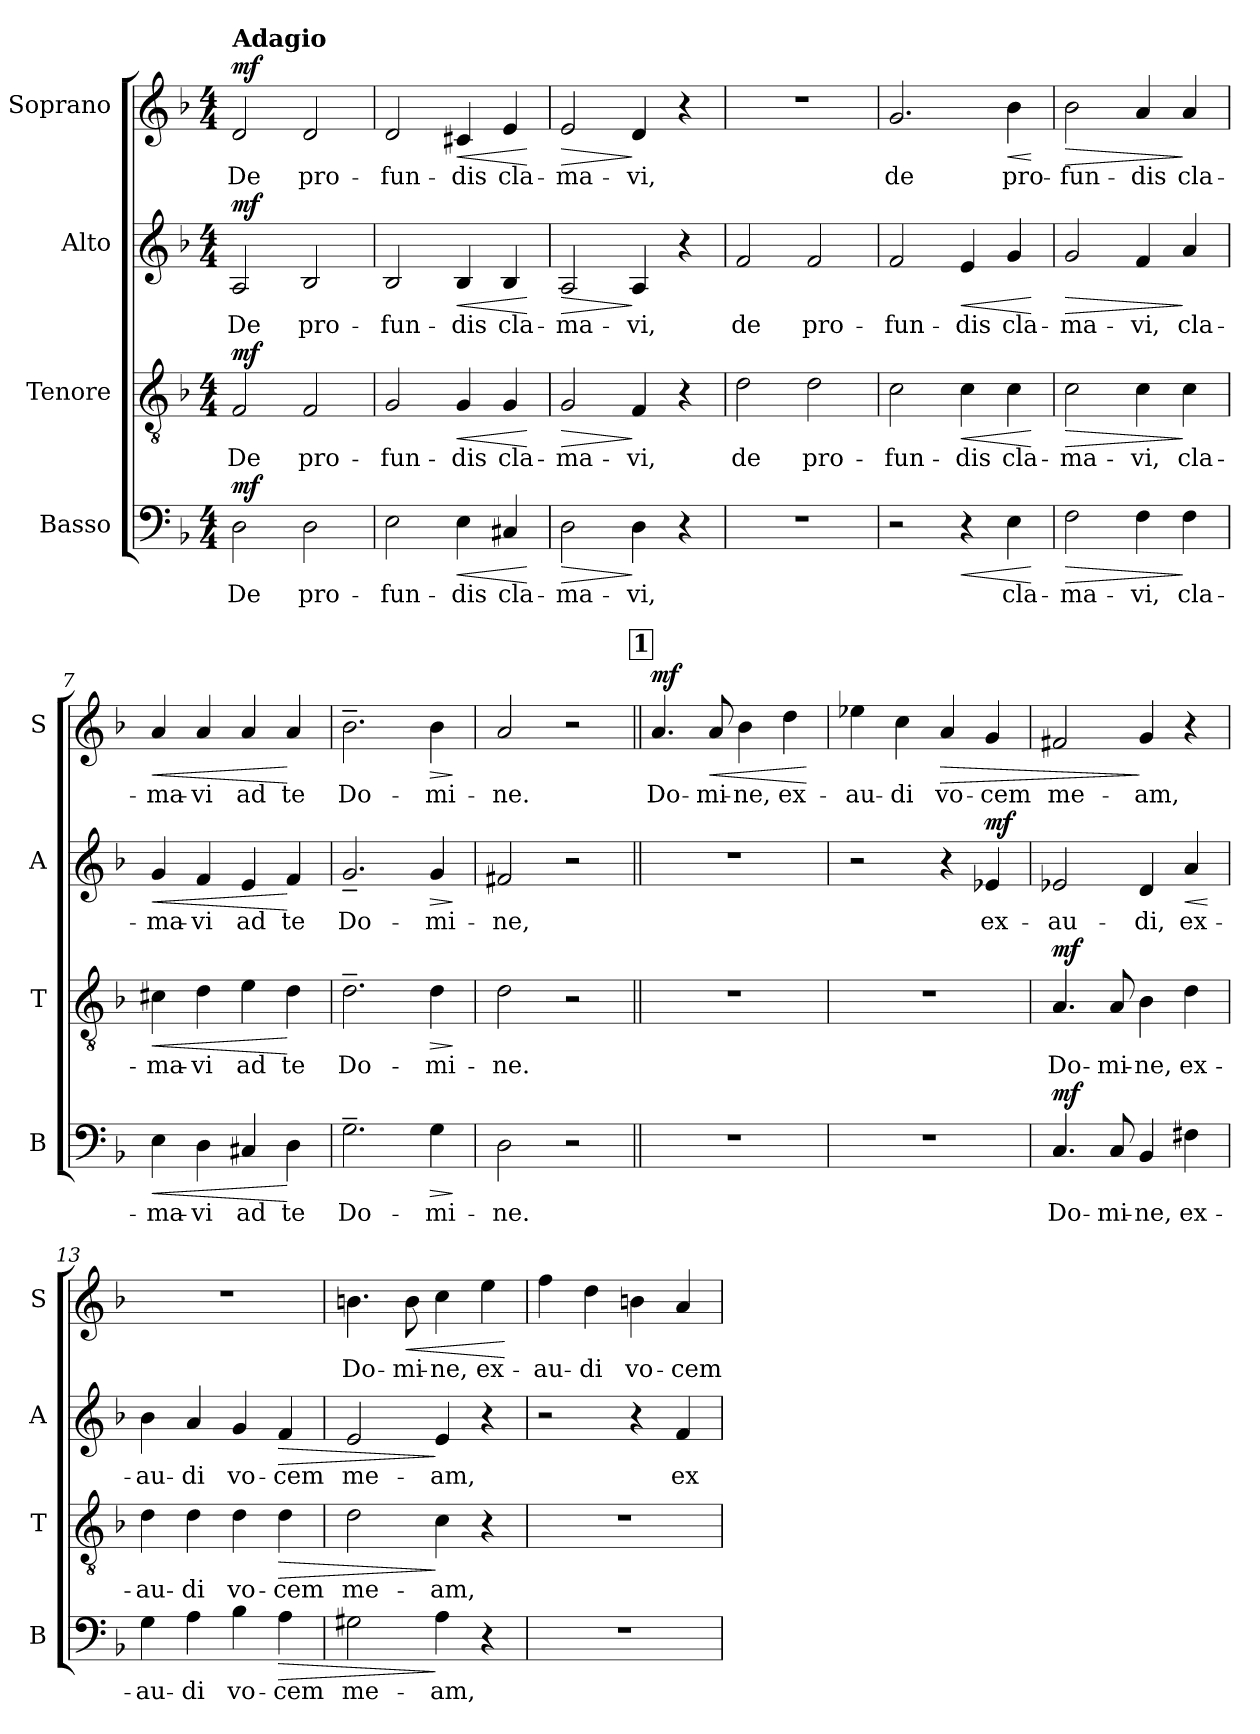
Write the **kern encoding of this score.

**kern	**text	**dynam	**kern	**text	**dynam	**kern	**text	**dynam	**kern	**text	**dynam
*part4	*part4	*part4	*part3	*part3	*part3	*part2	*part2	*part2	*part1	*part1	*part1
*staff4	*staff4	*staff4	*staff3	*staff3	*staff3	*staff2	*staff2	*staff2	*staff1	*staff1	*staff1
*I"Basso	*	*	*I"Tenore	*	*	*I"Alto	*	*	*I"Soprano	*	*
*I'B	*	*	*I'T	*	*	*I'A	*	*	*I'S	*	*
*clefF4	*	*	*clefGv2	*	*	*clefG2	*	*	*clefG2	*	*
*k[b-]	*	*	*k[b-]	*	*	*k[b-]	*	*	*k[b-]	*	*
*d:	*	*	*d:	*	*	*d:	*	*	*d:	*	*
*M4/4	*	*	*M4/4	*	*	*M4/4	*	*	*M4/4	*	*
=1	=1	=1	=1	=1	=1	=1	=1	=1	=1	=1	=1
!	!	!	!	!	!	!	!	!	!LO:TX:a:B:t=Adagio	!	!
!	!LO:LY:b	!LO:DY:a	!	!LO:LY:b	!LO:DY:a	!	!LO:LY:b	!LO:DY:a	!	!LO:LY:b	!LO:DY:a
2D\	De	mf	2F/	De	mf	2A/	De	mf	2d/	De	mf
!	!LO:LY:b	!	!	!LO:LY:b	!	!	!LO:LY:b	!	!	!LO:LY:b	!
2D\	pro-	.	2F/	pro-	.	2B-/	pro-	.	2d/	pro-	.
=2	=2	=2	=2	=2	=2	=2	=2	=2	=2	=2	=2
!	!LO:LY:b	!	!	!LO:LY:b	!	!	!LO:LY:b	!	!	!LO:LY:b	!
2E\	-fun-	.	2G/	-fun-	.	2B-/	-fun-	.	2d/	-fun-	.
!	!LO:LY:b	!LO:HP:b	!	!LO:LY:b	!LO:HP:b	!	!LO:LY:b	!LO:HP:b	!	!LO:LY:b	!LO:HP:b
4E\	-dis	<	4G/	-dis	<	4B-/	-dis	<	4c#X/	-dis	<
!	!LO:LY:b	!	!	!LO:LY:b	!	!	!LO:LY:b	!	!	!LO:LY:b	!
4C#X/	cla-	.	4G/	cla-	.	4B-/	cla-	.	4e/	cla-	.
.	.	[	.	.	[	.	.	[	.	.	[
=3	=3	=3	=3	=3	=3	=3	=3	=3	=3	=3	=3
!	!LO:LY:b	!LO:HP:b	!	!LO:LY:b	!LO:HP:b	!	!LO:LY:b	!LO:HP:b	!	!LO:LY:b	!LO:HP:b
2D\	-ma-	>	2G/	-ma-	>	2A/	-ma-	>	2e/	-ma-	>
!	!LO:LY:b	!	!	!LO:LY:b	!	!	!LO:LY:b	!	!	!LO:LY:b	!
4D\	-vi,	]	4F/	-vi,	]	4A/	-vi,	]	4d/	-vi,	]
4r	.	.	4r	.	.	4r	.	.	4r	.	.
=4	=4	=4	=4	=4	=4	=4	=4	=4	=4	=4	=4
!	!	!	!	!LO:LY:b	!	!	!LO:LY:b	!	!	!	!
1r	.	.	2d\	de	.	2f/	de	.	1r	.	.
!	!	!	!	!LO:LY:b	!	!	!LO:LY:b	!	!	!	!
.	.	.	2d\	pro-	.	2f/	pro-	.	.	.	.
=5	=5	=5	=5	=5	=5	=5	=5	=5	=5	=5	=5
!	!	!	!	!LO:LY:b	!	!	!LO:LY:b	!	!	!LO:LY:b	!
2r	.	.	2c\	-fun-	.	2f/	-fun-	.	2.g/	de	.
!	!	!LO:HP:b	!	!LO:LY:b	!LO:HP:b	!	!LO:LY:b	!LO:HP:b	!	!	!
4r	.	<	4c\	-dis	<	4e/	-dis	<	.	.	.
!	!LO:LY:b	!	!	!LO:LY:b	!	!	!LO:LY:b	!	!	!LO:LY:b	!LO:HP:b
4E\	cla-	.	4c\	cla-	.	4g/	cla-	.	4b-\	pro-	<
.	.	[	.	.	[	.	.	[	.	.	[
=6	=6	=6	=6	=6	=6	=6	=6	=6	=6	=6	=6
!	!LO:LY:b	!LO:HP:b	!	!LO:LY:b	!LO:HP:b	!	!LO:LY:b	!LO:HP:b	!	!LO:LY:b	!LO:HP:b
2F\	-ma-	>	2c\	-ma-	>	2g/	-ma-	>	2b-\	-fun-	>
!	!LO:LY:b	!	!	!LO:LY:b	!	!	!LO:LY:b	!	!	!LO:LY:b	!
4F\	-vi,	.	4c\	-vi,	.	4f/	-vi,	.	4a/	-dis	.
!	!LO:LY:b	!	!	!LO:LY:b	!	!	!LO:LY:b	!	!	!LO:LY:b	!
4F\	cla-	]	4c\	cla-	]	4a/	cla-	]	4a/	cla-	]
=7	=7	=7	=7	=7	=7	=7	=7	=7	=7	=7	=7
!	!LO:LY:b	!LO:HP:b	!	!LO:LY:b	!LO:HP:b	!	!LO:LY:b	!LO:HP:b	!	!LO:LY:b	!LO:HP:b
4E\	-ma-	<	4c#X\	-ma-	<	4g/	-ma-	<	4a/	-ma-	<
!	!LO:LY:b	!	!	!LO:LY:b	!	!	!LO:LY:b	!	!	!LO:LY:b	!
4D\	-vi	.	4d\	-vi	.	4f/	-vi	.	4a/	-vi	.
!	!LO:LY:b	!	!	!LO:LY:b	!	!	!LO:LY:b	!	!	!LO:LY:b	!
4C#X/	ad	.	4e\	ad	.	4e/	ad	.	4a/	ad	.
!	!LO:LY:b	!	!	!LO:LY:b	!	!	!LO:LY:b	!	!	!LO:LY:b	!
4D\	te	[	4d\	te	[	4f/	te	[	4a/	te	[
!!LO:LB:g=z
=8	=8	=8	=8	=8	=8	=8	=8	=8	=8	=8	=8
!	!LO:LY:b	!	!	!LO:LY:b	!	!	!LO:LY:b	!	!	!LO:LY:b	!
2.G~>\	Do-	.	2.d~>\	Do-	.	2.g~</	Do-	.	2.b-~>\	Do-	.
!	!LO:LY:b	!LO:HP:b	!	!LO:LY:b	!LO:HP:b	!	!LO:LY:b	!LO:HP:b	!	!LO:LY:b	!LO:HP:b
4G\	-mi-	>	4d\	-mi-	>	4g/	-mi-	>	4b-\	-mi-	>
.	.	]	.	.	]	.	.	]	.	.	]
=9	=9	=9	=9	=9	=9	=9	=9	=9	=9	=9	=9
!	!LO:LY:b	!	!	!LO:LY:b	!	!	!LO:LY:b	!	!	!LO:LY:b	!
2D\	-ne.	.	2d\	-ne.	.	2f#X/	-ne,	.	2a/	-ne.	.
2r	.	.	2r	.	.	2r	.	.	2r	.	.
!!LO:REH:place=s1:a:B:fs=10:t=1
=10||	=10||	=10||	=10||	=10||	=10||	=10||	=10||	=10||	=10||	=10||	=10||
!	!	!	!	!	!	!	!	!	!	!LO:LY:b	!LO:DY:a
1r	.	.	1r	.	.	1r	.	.	4.a/	Do-	mf
!	!	!	!	!	!	!	!	!	!	!LO:LY:b	!LO:HP:b
.	.	.	.	.	.	.	.	.	8a/	-mi-	<
!	!	!	!	!	!	!	!	!	!	!LO:LY:b	!
.	.	.	.	.	.	.	.	.	4b-\	-ne,	.
!	!	!	!	!	!	!	!	!	!	!LO:LY:b	!
.	.	.	.	.	.	.	.	.	4dd\	ex-	.
.	.	.	.	.	.	.	.	.	.	.	[
=11	=11	=11	=11	=11	=11	=11	=11	=11	=11	=11	=11
!	!	!	!	!	!	!	!	!	!	!LO:LY:b	!
1r	.	.	1r	.	.	2r	.	.	4ee-X\	-au-	.
!	!	!	!	!	!	!	!	!	!	!LO:LY:b	!
.	.	.	.	.	.	.	.	.	4cc\	-di	.
!	!	!	!	!	!	!	!	!	!	!LO:LY:b	!LO:HP:b
.	.	.	.	.	.	4r	.	.	4a/	vo-	>
!	!	!	!	!	!	!	!LO:LY:b	!LO:DY:a	!	!LO:LY:b	!
.	.	.	.	.	.	4e-X/	ex-	mf	4g/	-cem	.
=12	=12	=12	=12	=12	=12	=12	=12	=12	=12	=12	=12
!	!LO:LY:b	!LO:DY:a	!	!LO:LY:b	!LO:DY:a	!	!LO:LY:b	!	!	!LO:LY:b	!
4.C/	Do-	mf	4.A/	Do-	mf	2e-X/	-au-	.	2f#X/	me-	.
!	!LO:LY:b	!	!	!LO:LY:b	!	!	!	!	!	!	!
8C/	-mi-	.	8A/	-mi-	.	.	.	.	.	.	.
!	!LO:LY:b	!	!	!LO:LY:b	!	!	!LO:LY:b	!	!	!LO:LY:b	!
4BB-/	-ne,	.	4B-\	-ne,	.	4d/	-di,	.	4g/	-am,	]
!	!LO:LY:b	!	!	!LO:LY:b	!	!	!LO:LY:b	!LO:HP:b	!	!	!
4F#X\	ex-	.	4d\	ex-	.	4a/	ex-	<	4r	.	.
.	.	.	.	.	.	.	.	[	.	.	.
=13	=13	=13	=13	=13	=13	=13	=13	=13	=13	=13	=13
!	!LO:LY:b	!	!	!LO:LY:b	!	!	!LO:LY:b	!	!	!	!
4G\	-au-	.	4d\	-au-	.	4b-\	-au-	.	1r	.	.
!	!LO:LY:b	!	!	!LO:LY:b	!	!	!LO:LY:b	!	!	!	!
4A\	-di	.	4d\	-di	.	4a/	-di	.	.	.	.
!	!LO:LY:b	!	!	!LO:LY:b	!	!	!LO:LY:b	!	!	!	!
4B-\	vo-	.	4d\	vo-	.	4g/	vo-	.	.	.	.
!	!LO:LY:b	!LO:HP:b	!	!LO:LY:b	!LO:HP:b	!	!LO:LY:b	!LO:HP:b	!	!	!
4A\	-cem	>	4d\	-cem	>	4f/	-cem	>	.	.	.
=14	=14	=14	=14	=14	=14	=14	=14	=14	=14	=14	=14
!	!LO:LY:b	!	!	!LO:LY:b	!	!	!LO:LY:b	!	!	!LO:LY:b	!
2G#X\	me-	.	2d\	me-	.	2e/	me-	.	4.bn\	Do-	.
!	!	!	!	!	!	!	!	!	!	!LO:LY:b	!LO:HP:b
.	.	.	.	.	.	.	.	.	8b\	-mi-	<
!	!LO:LY:b	!	!	!LO:LY:b	!	!	!LO:LY:b	!	!	!LO:LY:b	!
4A\	-am,	]	4c\	-am,	]	4e/	-am,	]	4cc\	-ne,	.
!	!	!	!	!	!	!	!	!	!	!LO:LY:b	!
4r	.	.	4r	.	.	4r	.	.	4ee\	ex-	.
.	.	.	.	.	.	.	.	.	.	.	[
!!LO:PB:g=z
=15	=15	=15	=15	=15	=15	=15	=15	=15	=15	=15	=15
!	!	!	!	!	!	!	!	!	!	!LO:LY:b	!
1r	.	.	1r	.	.	2r	.	.	4ff\	-au-	.
!	!	!	!	!	!	!	!	!	!	!LO:LY:b	!
.	.	.	.	.	.	.	.	.	4dd\	-di	.
!	!	!	!	!	!	!	!	!	!	!LO:LY:b	!
.	.	.	.	.	.	4r	.	.	4bn\	vo-	.
!	!	!	!	!	!	!	!LO:LY:b	!	!	!LO:LY:b	!
.	.	.	.	.	.	4f/	ex-	.	4a/	-cem	.
=	=	=	=	=	=	=	=	=	=	=	=
*-	*-	*-	*-	*-	*-	*-	*-	*-	*-	*-	*-
